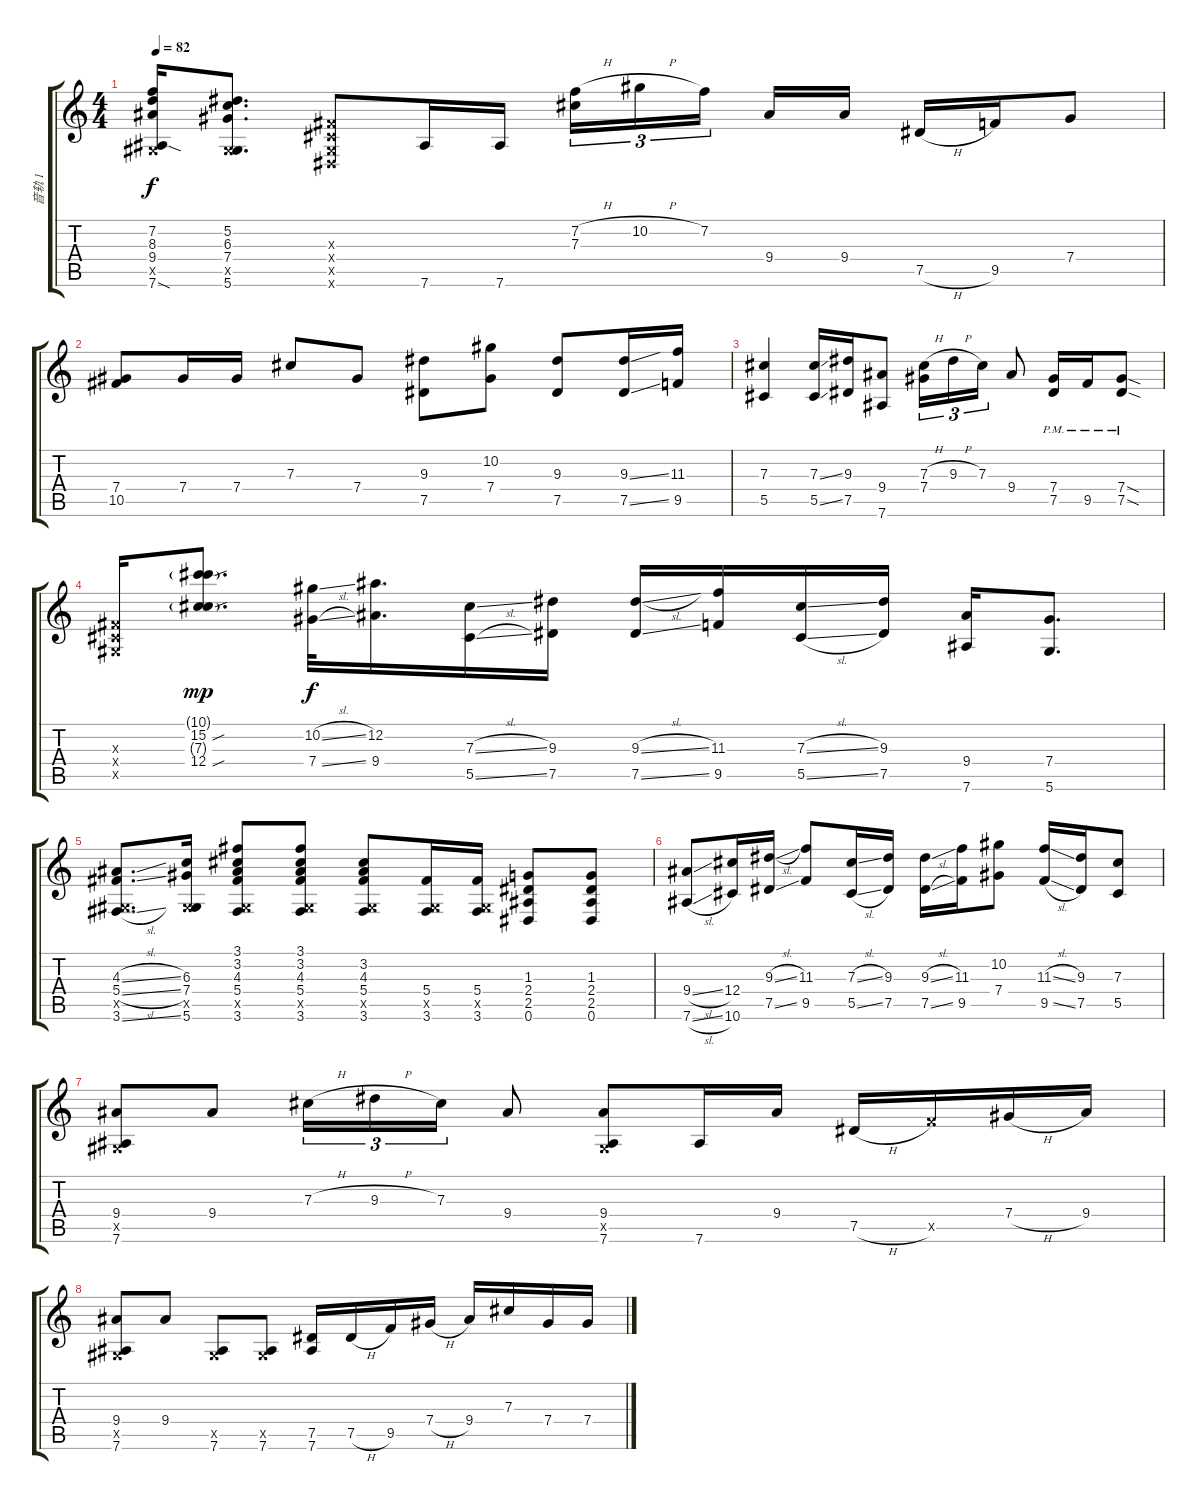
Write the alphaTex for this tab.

\track ("音轨 1" "音轨 1") {instrument electricguitarjazz}
\staff {score tabs}
\tuning (Eb4 Bb3 Gb3 Db3 Ab2 Eb2) {hide}
\ts (4 4)
\tempo 82
\clef g2
\ks c
(7.2 8.3 9.4 0.5{x} 7.6{sod}).16{dy f} (5.2 6.3 7.4 0.5{x} 5.6).8{d} (0.3{x} 0.4{x} 0.5{x} 0.6{x}).8 7.6.16 7.6.16 (7.2{h} 7.3).16{tu (3 2)} 10.2{h}.16{tu (3 2)} 7.2.16{tu (3 2) beam splitsecondary} 9.4.16 9.4.16 7.5{h}.16 9.5.16 7.4.8 |
(7.4 10.5).8 7.4.16 7.4.16 7.3.8 7.4.8 (9.3 7.5).8 (10.2 7.4).8 (9.3 7.5).8 (9.3{ss} 7.5{ss}).16 (11.3 9.5).16 |
(7.3 5.5).4 (7.3{ss} 5.5{ss}).16 (9.3 7.5).16 (9.4 7.6).8 (7.3{h} 7.4).16{tu (3 2)} 9.3{h}.16{tu (3 2)} 7.3.16{tu (3 2)} 9.4.8 (7.4{pm} 7.5{pm}).16 9.5{pm}.16 (7.4{sod pm} 7.5{sod pm}).8 |
(0.3{x} 0.4{x} 0.5{x}).16 (10.1{g} 15.2{sou} 7.3{g} 12.4{sou}).8{d dy mp} (10.2{sl} 7.4{sl}).32{dy f} (12.2 9.4).16{d} (7.3{sl} 5.5{sl}).16 (9.3 7.5).16 (9.3{sl} 7.5{ss}).16 (11.3 9.5).16 (7.3{sl} 5.5{sl}).16 (9.3 7.5).16 (9.4 7.6).16 (7.4 5.6).8{d} |
(4.3{sl} 5.4{sl} 0.5{x} 3.6{sl}).8{d} (6.3 7.4 0.5{x} 5.6).16 (3.1 3.2 4.3 5.4 0.5{x} 3.6).8 (3.1 3.2 4.3 5.4 0.5{x} 3.6).8 (3.2 4.3 5.4 0.5{x} 3.6).8 (5.4 0.5{x} 3.6).16 (5.4 0.5{x} 3.6).16 (1.3 2.4 2.5 0.6).8 (1.3 2.4 2.5 0.6).8 |
(9.4{sl} 7.6{sl}).8 (12.4 10.6).16 (9.3{sl} 7.5{ss}).16 (11.3 9.5).8 (7.3{sl} 5.5{sl}).16 (9.3 7.5).16 (9.3{sl} 7.5{sl}).16 (11.3 9.5).16 (10.2 7.4).8 (11.3{sl} 9.5{sl}).16 (9.3 7.5).16 (7.3 5.5).8 |
(9.4 0.5{x} 7.6).8 9.4.8 7.3{h}.16{tu (3 2)} 9.3{h}.16{tu (3 2)} 7.3.16{tu (3 2)} 9.4.8 (9.4 0.5{x} 7.6).8 7.6.16 9.4.16 7.5{h}.16 9.5{x}.16 7.4{h}.16 9.4.16 |
(9.4 0.5{x} 7.6).8 9.4.8 (0.5{x} 7.6).8 (0.5{x} 7.6).8 (7.5 7.6).16 7.5{h}.16 9.5.16 7.4{h}.16 9.4.16 7.3.16 7.4.16 7.4.16
